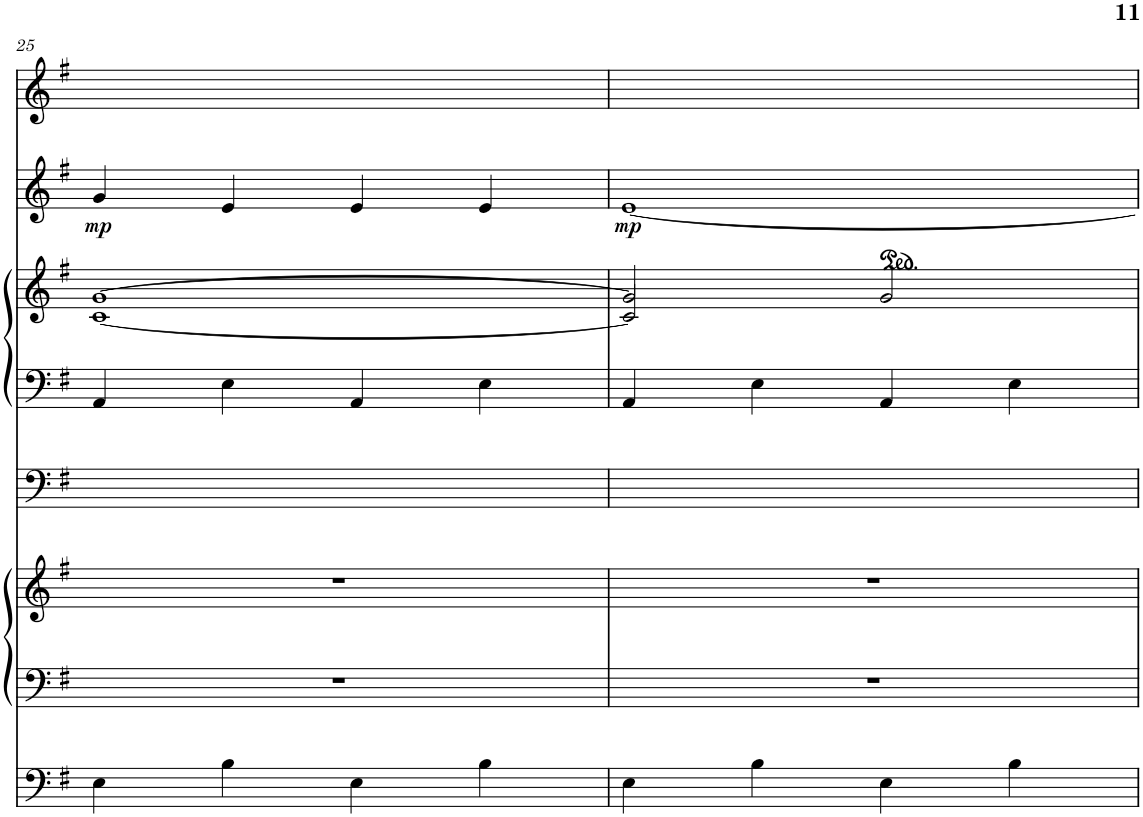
**kern	**kern	**kern	**kern	**kern	**kern	**kern	**dynam	**kern
*part6	*part5	*part5	*part4	*part3	*part3	*part2	*part2	*part1
*staff8	*staff7	*staff6	*staff5	*staff4	*staff3	*staff2	*staff2	*staff1
*I"Voice	*I"Piano	*	*I"Voice	*I"Piano	*	*I"Voice	*	*I"Voice
*I'V	*I'Pno	*	*I'V	*I'Pno	*	*I'V	*	*I'V
!!LO:PB:g=z
*clefF4	*clefF4	*clefG2	*clefF4	*clefF4	*clefG2	*clefG2	*	*clefG2
*k[f#]	*k[f#]	*k[f#]	*k[f#]	*k[f#]	*k[f#]	*k[f#]	*	*k[f#]
*M2/2	*	*	*M2/2	*M2/2	*M2/2	*M2/2	*	*M2/2
*met(c|)	*	*	*met(c|)	*met(c|)	*met(c|)	*met(c|)	*	*met(c|)
=25	=25	=25	=25	=25	=25	=25	=25	=25
*	*	*	*	*	*^	*	*	*
!	!	!	!	!	!	!	!	!LO:DY:b	!
4E\	1r	1r	1ryy	4AA/	[>1g	[<1c	4g/	mp	1ryy
4B\	.	.	.	4E\	.	.	4e/	.	.
4E\	.	.	.	4AA/	.	.	4e/	.	.
4B\	.	.	.	4E\	.	.	4e/	.	.
=26	=26	=26	=26	=26	=26	=26	=26	=26	=26
!	!	!	!	!	!	!	!	!LO:DY:b	!
4E\	1r	1r	1ryy	4AA/	2g/]	2c/]	[<1e	mp	1ryy
4B\	.	.	.	4E\	.	.	.	.	.
4E\	.	.	.	4AA/	2g/	2ryy	.	.	.
4B\	.	.	.	4E\	.	.	.	.	.
*	*	*	*	*	*v	*v	*	*	*
=	=	=	=	=	=	=	=	=
*-	*-	*-	*-	*-	*-	*-	*-	*-
